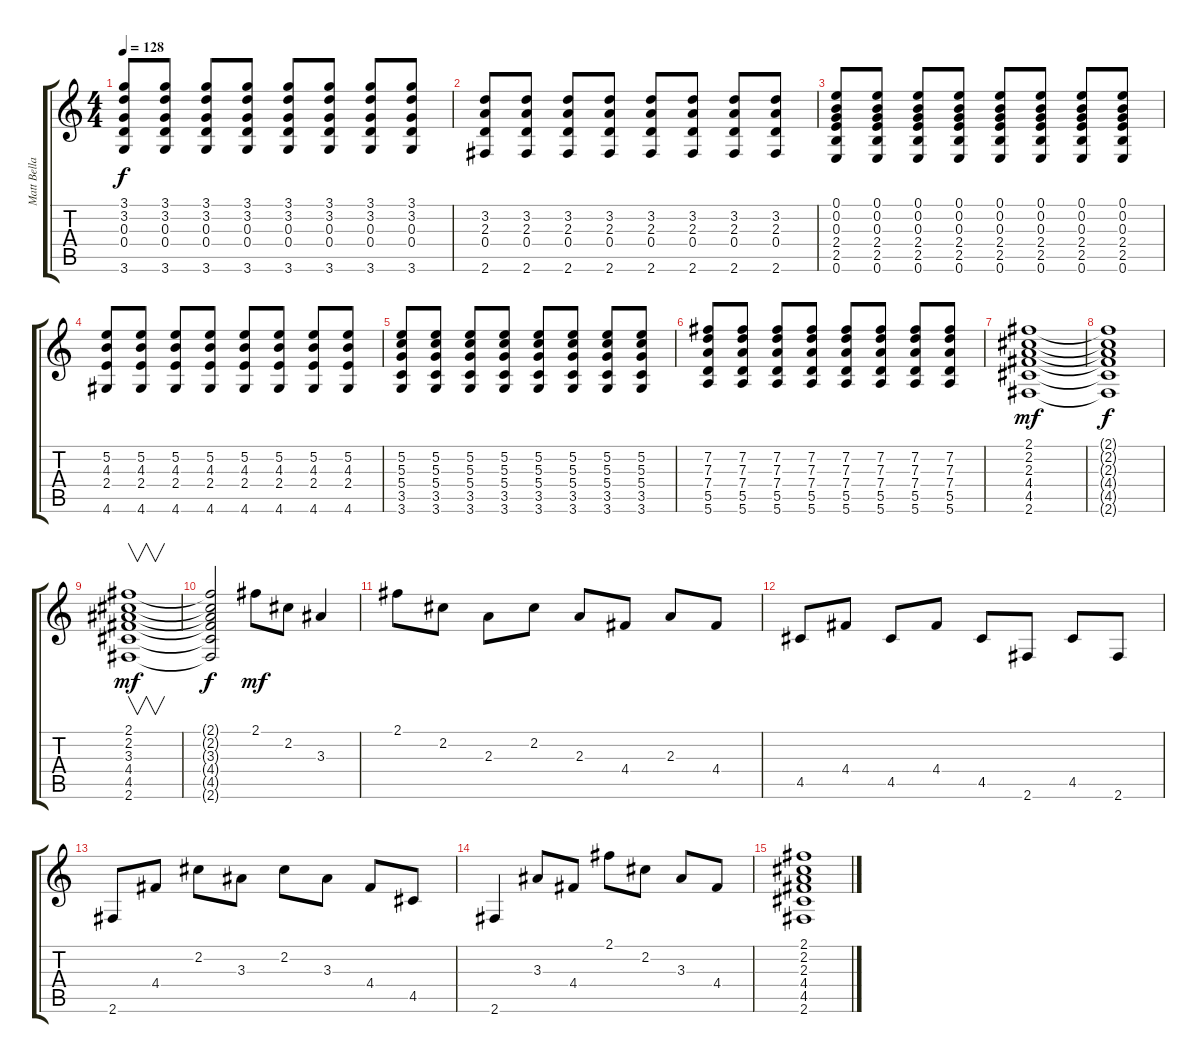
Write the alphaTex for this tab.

\track ("Matt Bellamy" "Matt Bella") {instrument distortionguitar}
\staff {score tabs}
\tuning (E4 B3 G3 D3 A2 E2) {hide}
\ts (4 4)
\tempo 128
\clef g2
\ks c
(3.1 3.2 0.3 0.4 3.6).8{dy f} (3.1 3.2 0.3 0.4 3.6).8 (3.1 3.2 0.3 0.4 3.6).8 (3.1 3.2 0.3 0.4 3.6).8 (3.1 3.2 0.3 0.4 3.6).8 (3.1 3.2 0.3 0.4 3.6).8 (3.1 3.2 0.3 0.4 3.6).8 (3.1 3.2 0.3 0.4 3.6).8 |
(3.2 2.3 0.4 2.6).8 (3.2 2.3 0.4 2.6).8 (3.2 2.3 0.4 2.6).8 (3.2 2.3 0.4 2.6).8 (3.2 2.3 0.4 2.6).8 (3.2 2.3 0.4 2.6).8 (3.2 2.3 0.4 2.6).8 (3.2 2.3 0.4 2.6).8 |
(0.1 0.2 0.3 2.4 2.5 0.6).8 (0.1 0.2 0.3 2.4 2.5 0.6).8 (0.1 0.2 0.3 2.4 2.5 0.6).8 (0.1 0.2 0.3 2.4 2.5 0.6).8 (0.1 0.2 0.3 2.4 2.5 0.6).8 (0.1 0.2 0.3 2.4 2.5 0.6).8 (0.1 0.2 0.3 2.4 2.5 0.6).8 (0.1 0.2 0.3 2.4 2.5 0.6).8 |
(5.2 4.3 2.4 4.6).8 (5.2 4.3 2.4 4.6).8 (5.2 4.3 2.4 4.6).8 (5.2 4.3 2.4 4.6).8 (5.2 4.3 2.4 4.6).8 (5.2 4.3 2.4 4.6).8 (5.2 4.3 2.4 4.6).8 (5.2 4.3 2.4 4.6).8 |
(5.2 5.3 5.4 3.5 3.6).8 (5.2 5.3 5.4 3.5 3.6).8 (5.2 5.3 5.4 3.5 3.6).8 (5.2 5.3 5.4 3.5 3.6).8 (5.2 5.3 5.4 3.5 3.6).8 (5.2 5.3 5.4 3.5 3.6).8 (5.2 5.3 5.4 3.5 3.6).8 (5.2 5.3 5.4 3.5 3.6).8 |
(7.2 7.3 7.4 5.5 5.6).8 (7.2 7.3 7.4 5.5 5.6).8 (7.2 7.3 7.4 5.5 5.6).8 (7.2 7.3 7.4 5.5 5.6).8 (7.2 7.3 7.4 5.5 5.6).8 (7.2 7.3 7.4 5.5 5.6).8 (7.2 7.3 7.4 5.5 5.6).8 (7.2 7.3 7.4 5.5 5.6).8 |
(2.1 2.2 2.3 4.4 4.5 2.6).1{dy mf} |
(2.1{t} 2.2{t} 2.3{t} 4.4{t} 4.5{t} 2.6{t}).1{dy f} |
(2.1 2.2 3.3 4.4 4.5 2.6).1{v dy mf} |
(2.1{t} 2.2{t} 3.3{t} 4.4{t} 4.5{t} 2.6{t}).2{dy f} 2.1.8{dy mf} 2.2.8 3.3.4 |
2.1.8 2.2.8 2.3.8 2.2.8 2.3.8 4.4.8 2.3.8 4.4.8 |
4.5.8 4.4.8 4.5.8 4.4.8 4.5.8 2.6.8 4.5.8 2.6.8 |
2.6.8 4.4.8 2.2.8 3.3.8 2.2.8 3.3.8 4.4.8 4.5.8 |
2.6.4 3.3.8 4.4.8 2.1.8 2.2.8 3.3.8 4.4.8 |
(2.1 2.2 2.3 4.4 4.5 2.6).1
